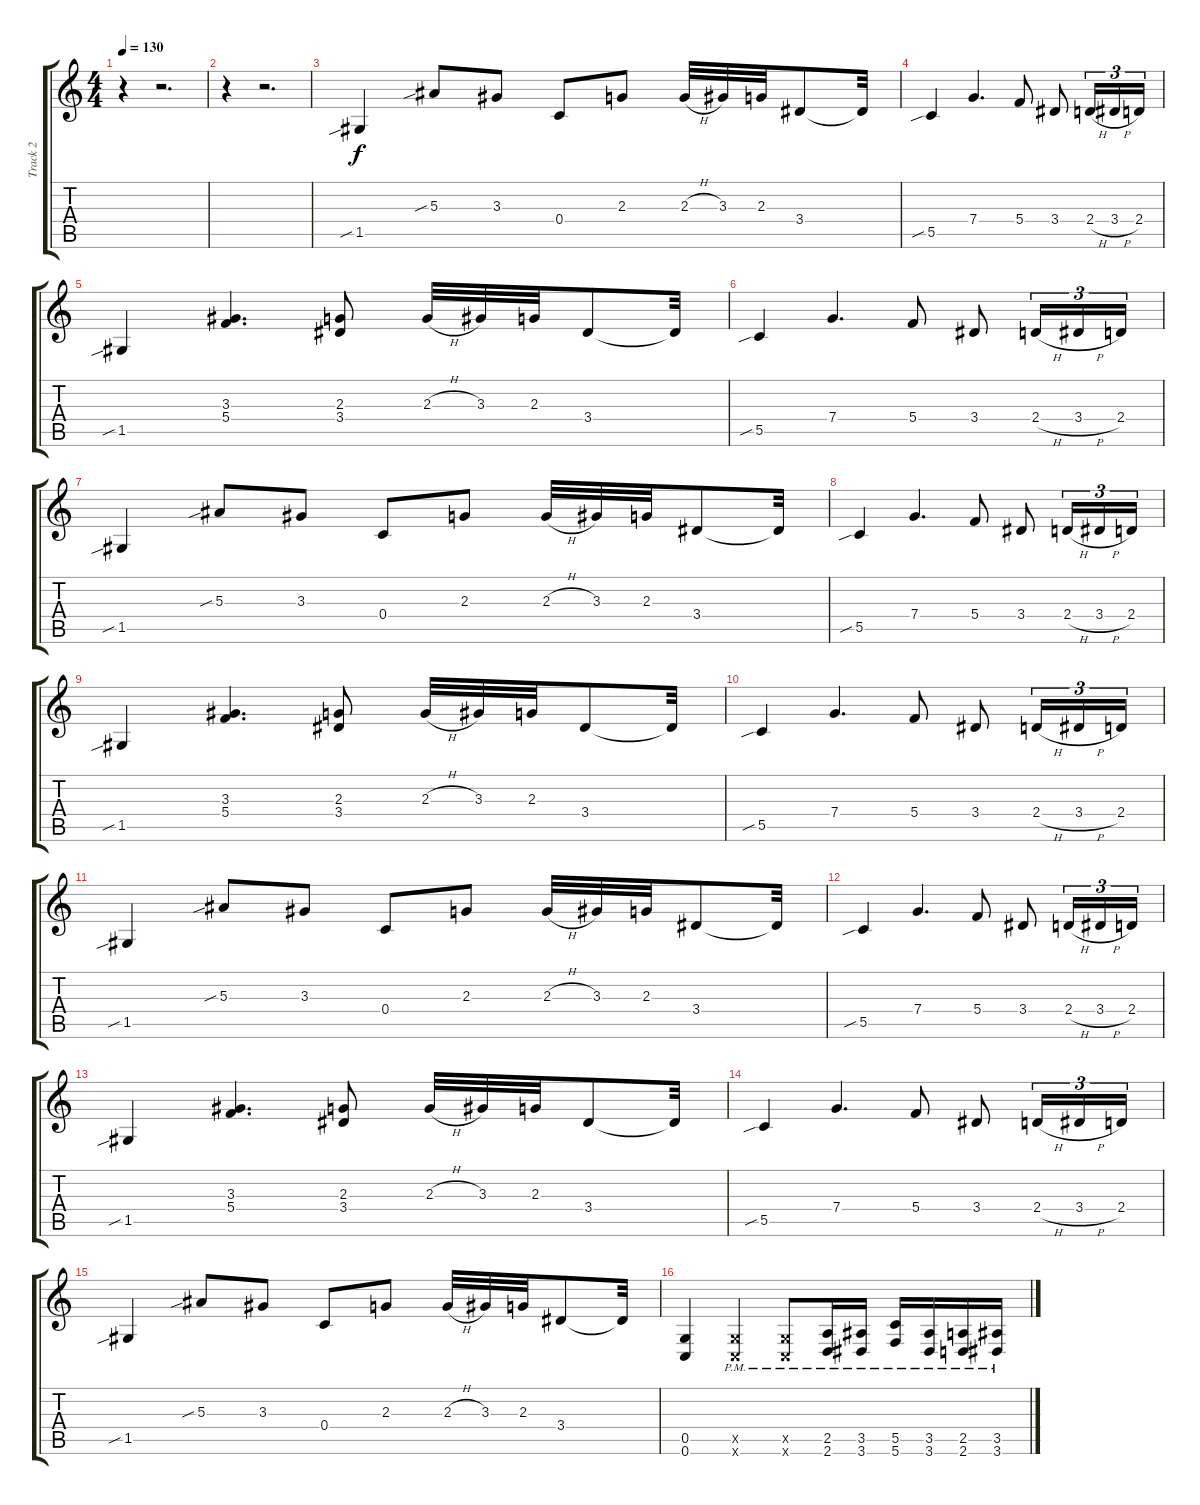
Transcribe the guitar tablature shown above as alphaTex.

\track ("Track 2" "Track 2") {instrument acousticguitarsteel}
\staff {score tabs}
\tuning (D4 A3 F3 C3 G2 C2) {hide}
\ts (4 4)
\tempo 130
\clef g2
\ks c
r.4{dy ppp} r.2{d} |
r.4 r.2{d} |
1.5{sib}.4{dy f} 5.3{sib}.8 3.3.8 0.4.8 2.3.8 2.3{h}.32 3.3.32 2.3.32 3.4.8 3.4{t}.32 |
5.5{sib}.4 7.4.4{d} 5.4.8 3.4.8 2.4{h}.16{tu (3 2)} 3.4{h}.16{tu (3 2)} 2.4.16{tu (3 2)} |
1.5{sib}.4 (3.3 5.4).4{d} (2.3 3.4).8 2.3{h}.32 3.3.32 2.3.32 3.4.8 3.4{t}.32 |
5.5{sib}.4 7.4.4{d} 5.4.8 3.4.8 2.4{h}.16{tu (3 2)} 3.4{h}.16{tu (3 2)} 2.4.16{tu (3 2)} |
1.5{sib}.4 5.3{sib}.8 3.3.8 0.4.8 2.3.8 2.3{h}.32 3.3.32 2.3.32 3.4.8 3.4{t}.32 |
5.5{sib}.4 7.4.4{d} 5.4.8 3.4.8 2.4{h}.16{tu (3 2)} 3.4{h}.16{tu (3 2)} 2.4.16{tu (3 2)} |
1.5{sib}.4 (3.3 5.4).4{d} (2.3 3.4).8 2.3{h}.32 3.3.32 2.3.32 3.4.8 3.4{t}.32 |
5.5{sib}.4 7.4.4{d} 5.4.8 3.4.8 2.4{h}.16{tu (3 2)} 3.4{h}.16{tu (3 2)} 2.4.16{tu (3 2)} |
1.5{sib}.4 5.3{sib}.8 3.3.8 0.4.8 2.3.8 2.3{h}.32 3.3.32 2.3.32 3.4.8 3.4{t}.32 |
5.5{sib}.4 7.4.4{d} 5.4.8 3.4.8 2.4{h}.16{tu (3 2)} 3.4{h}.16{tu (3 2)} 2.4.16{tu (3 2)} |
1.5{sib}.4 (3.3 5.4).4{d} (2.3 3.4).8 2.3{h}.32 3.3.32 2.3.32 3.4.8 3.4{t}.32 |
5.5{sib}.4 7.4.4{d} 5.4.8 3.4.8 2.4{h}.16{tu (3 2)} 3.4{h}.16{tu (3 2)} 2.4.16{tu (3 2)} |
1.5{sib}.4 5.3{sib}.8 3.3.8 0.4.8 2.3.8 2.3{h}.32 3.3.32 2.3.32 3.4.8 3.4{t}.32 |
(0.5 0.6).4 (0.5{pm x} 0.6{x}).4 (0.5{pm x} 0.6{x}).8 (2.5 2.6{pm}).16 (3.5 3.6{pm}).16 (5.5 5.6{pm}).16 (3.5 3.6{pm}).16 (2.5 2.6{pm}).16 (3.5 3.6{pm}).16
